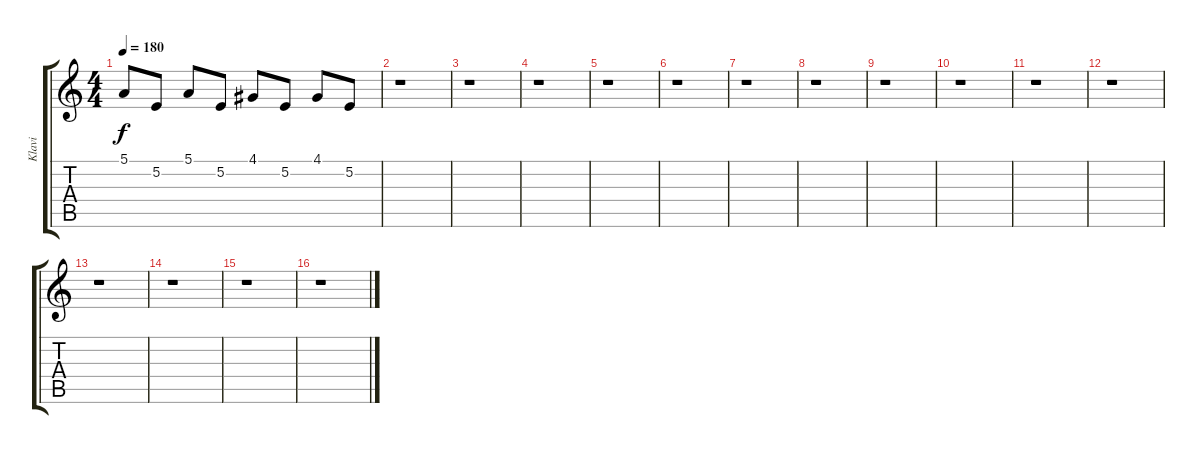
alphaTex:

\track ("Klavi" "Klavi") {instrument pad3polysynth}
\staff {score tabs}
\tuning (E4 B3 G3 D3 A2 E2) {hide}
\ts (4 4)
\tempo 180
\clef g2
\ks c
5.1.8{dy f} 5.2.8 5.1.8 5.2.8 4.1.8 5.2.8 4.1.8 5.2.8 |
r.1 |
r.1 |
r.1 |
r.1 |
r.1 |
r.1 |
r.1 |
r.1 |
r.1 |
r.1 |
r.1 |
r.1 |
r.1 |
r.1 |
r.1
